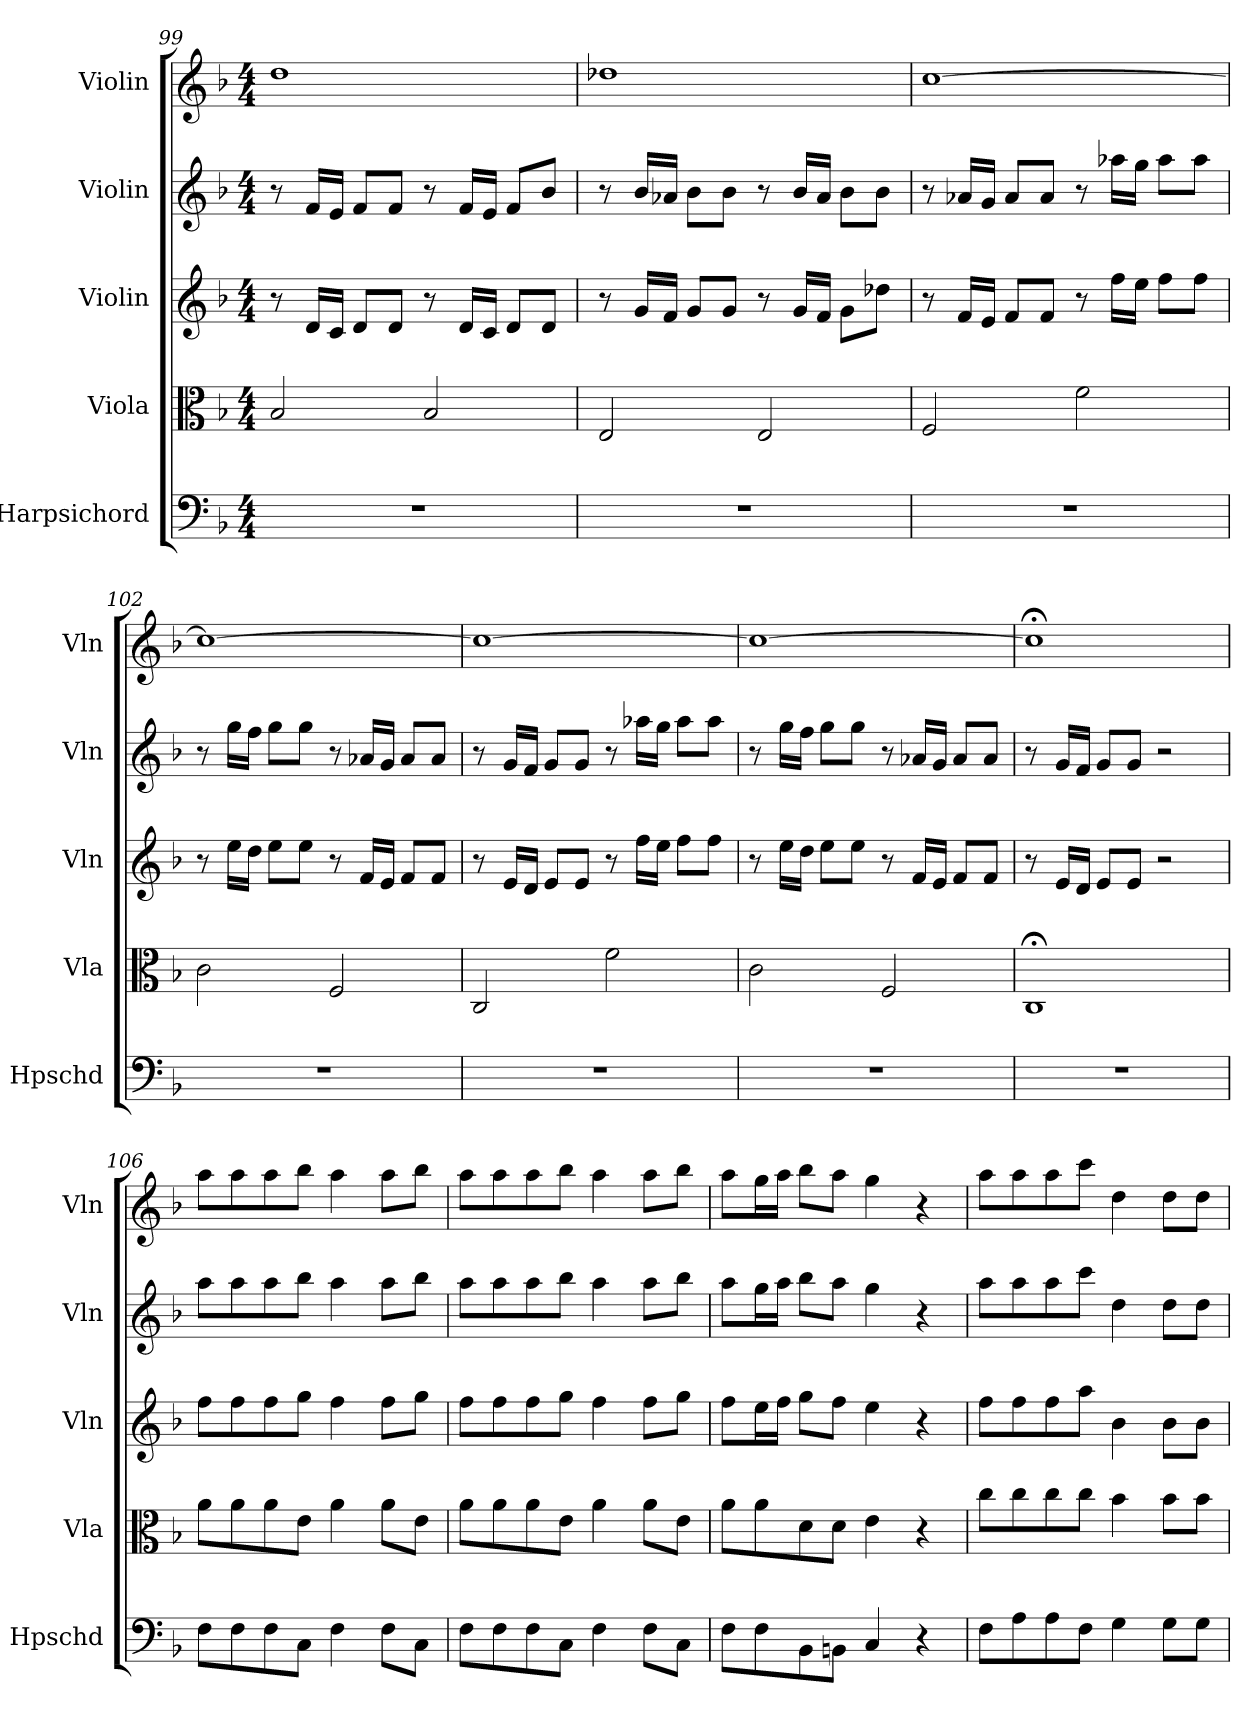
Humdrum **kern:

**kern	**kern	**kern	**kern	**kern
*part5	*part4	*part3	*part2	*part1
*staff5	*staff4	*staff3	*staff2	*staff1
*I"Harpsichord	*I"Viola	*I"Violin	*I"Violin	*I"Violin
*I'Hpschd	*I'Vla	*I'Vln	*I'Vln	*I'Vln
*clefF4	*clefC3	*clefG2	*clefG2	*clefG2
*k[b-]	*k[b-]	*k[b-]	*k[b-]	*k[b-]
*F:	*F:	*F:	*F:	*F:
*M4/4	*M4/4	*M4/4	*M4/4	*M4/4
=99	=99	=99	=99	=99
1r	2B-/	8r	8r	1dd\
.	.	16d/LL	16f/LL	.
.	.	16c/JJ	16e/JJ	.
.	.	8d/L	8f/L	.
.	.	8d/J	8f/J	.
.	2B-/	8r	8r	.
.	.	16d/LL	16f/LL	.
.	.	16c/JJ	16e/JJ	.
.	.	8d/L	8f/L	.
.	.	8d/J	8b-/J	.
=100	=100	=100	=100	=100
1r	2E/	8r	8r	1dd-X\
.	.	16g/LL	16b-/LL	.
.	.	16f/JJ	16a-X/JJ	.
.	.	8g/L	8b-\L	.
.	.	8g/J	8b-\J	.
.	2E/	8r	8r	.
.	.	16g/LL	16b-/LL	.
.	.	16f/JJ	16a-/JJ	.
.	.	8g\L	8b-\L	.
.	.	8dd-X\J	8b-\J	.
=101	=101	=101	=101	=101
1r	2F/	8r	8r	[1cc\
.	.	16f/LL	16a-X/LL	.
.	.	16e/JJ	16g/JJ	.
.	.	8f/L	8a-/L	.
.	.	8f/J	8a-/J	.
.	2f\	8r	8r	.
.	.	16ff\LL	16aa-X\LL	.
.	.	16ee\JJ	16gg\JJ	.
.	.	8ff\L	8aa-\L	.
.	.	8ff\J	8aa-\J	.
=102	=102	=102	=102	=102
1r	2c\	8r	8r	1cc\_
.	.	16ee\LL	16gg\LL	.
.	.	16dd\JJ	16ff\JJ	.
.	.	8ee\L	8gg\L	.
.	.	8ee\J	8gg\J	.
.	2F/	8r	8r	.
.	.	16f/LL	16a-X/LL	.
.	.	16e/JJ	16g/JJ	.
.	.	8f/L	8a-/L	.
.	.	8f/J	8a-/J	.
=103	=103	=103	=103	=103
1r	2C/	8r	8r	1cc\_
.	.	16e/LL	16g/LL	.
.	.	16d/JJ	16f/JJ	.
.	.	8e/L	8g/L	.
.	.	8e/J	8g/J	.
.	2f\	8r	8r	.
.	.	16ff\LL	16aa-X\LL	.
.	.	16ee\JJ	16gg\JJ	.
.	.	8ff\L	8aa-\L	.
.	.	8ff\J	8aa-\J	.
=104	=104	=104	=104	=104
1r	2c\	8r	8r	1cc\_
.	.	16ee\LL	16gg\LL	.
.	.	16dd\JJ	16ff\JJ	.
.	.	8ee\L	8gg\L	.
.	.	8ee\J	8gg\J	.
.	2F/	8r	8r	.
.	.	16f/LL	16a-X/LL	.
.	.	16e/JJ	16g/JJ	.
.	.	8f/L	8a-/L	.
.	.	8f/J	8a-/J	.
=105	=105	=105	=105	=105
1r	1C;</	8r	8r	1cc;<\]
.	.	16e/LL	16g/LL	.
.	.	16d/JJ	16f/JJ	.
.	.	8e/L	8g/L	.
.	.	8e/J	8g/J	.
.	.	2r	2r	.
=106	=106	=106	=106	=106
8F\L	8a\L	8ff\L	8aa\L	8aa\L
8F\	8a\	8ff\	8aa\	8aa\
8F\	8a\	8ff\	8aa\	8aa\
8C\J	8e\J	8gg\J	8bb-\J	8bb-\J
4F\	4a\	4ff\	4aa\	4aa\
8F\L	8a\L	8ff\L	8aa\L	8aa\L
8C\J	8e\J	8gg\J	8bb-\J	8bb-\J
=107	=107	=107	=107	=107
8F\L	8a\L	8ff\L	8aa\L	8aa\L
8F\	8a\	8ff\	8aa\	8aa\
8F\	8a\	8ff\	8aa\	8aa\
8C\J	8e\J	8gg\J	8bb-\J	8bb-\J
4F\	4a\	4ff\	4aa\	4aa\
8F\L	8a\L	8ff\L	8aa\L	8aa\L
8C\J	8e\J	8gg\J	8bb-\J	8bb-\J
=108	=108	=108	=108	=108
8F\L	8a\L	8ff\L	8aa\L	8aa\L
8F\	8a\	16ee\L	16gg\L	16gg\L
.	.	16ff\JJ	16aa\JJ	16aa\JJ
8BB-\	8d\	8gg\L	8bb-\L	8bb-\L
8BBn\J	8d\J	8ff\J	8aa\J	8aa\J
4C/	4e\	4ee\	4gg\	4gg\
4r	4r	4r	4r	4r
=109	=109	=109	=109	=109
8F\L	8cc\L	8ff\L	8aa\L	8aa\L
8A\	8cc\	8ff\	8aa\	8aa\
8A\	8cc\	8ff\	8aa\	8aa\
8F\J	8cc\J	8aa\J	8ccc\J	8ccc\J
4G\	4b-\	4b-\	4dd\	4dd\
8G\L	8b-\L	8b-\L	8dd\L	8dd\L
8G\J	8b-\J	8b-\J	8dd\J	8dd\J
=	=	=	=	=
*-	*-	*-	*-	*-
